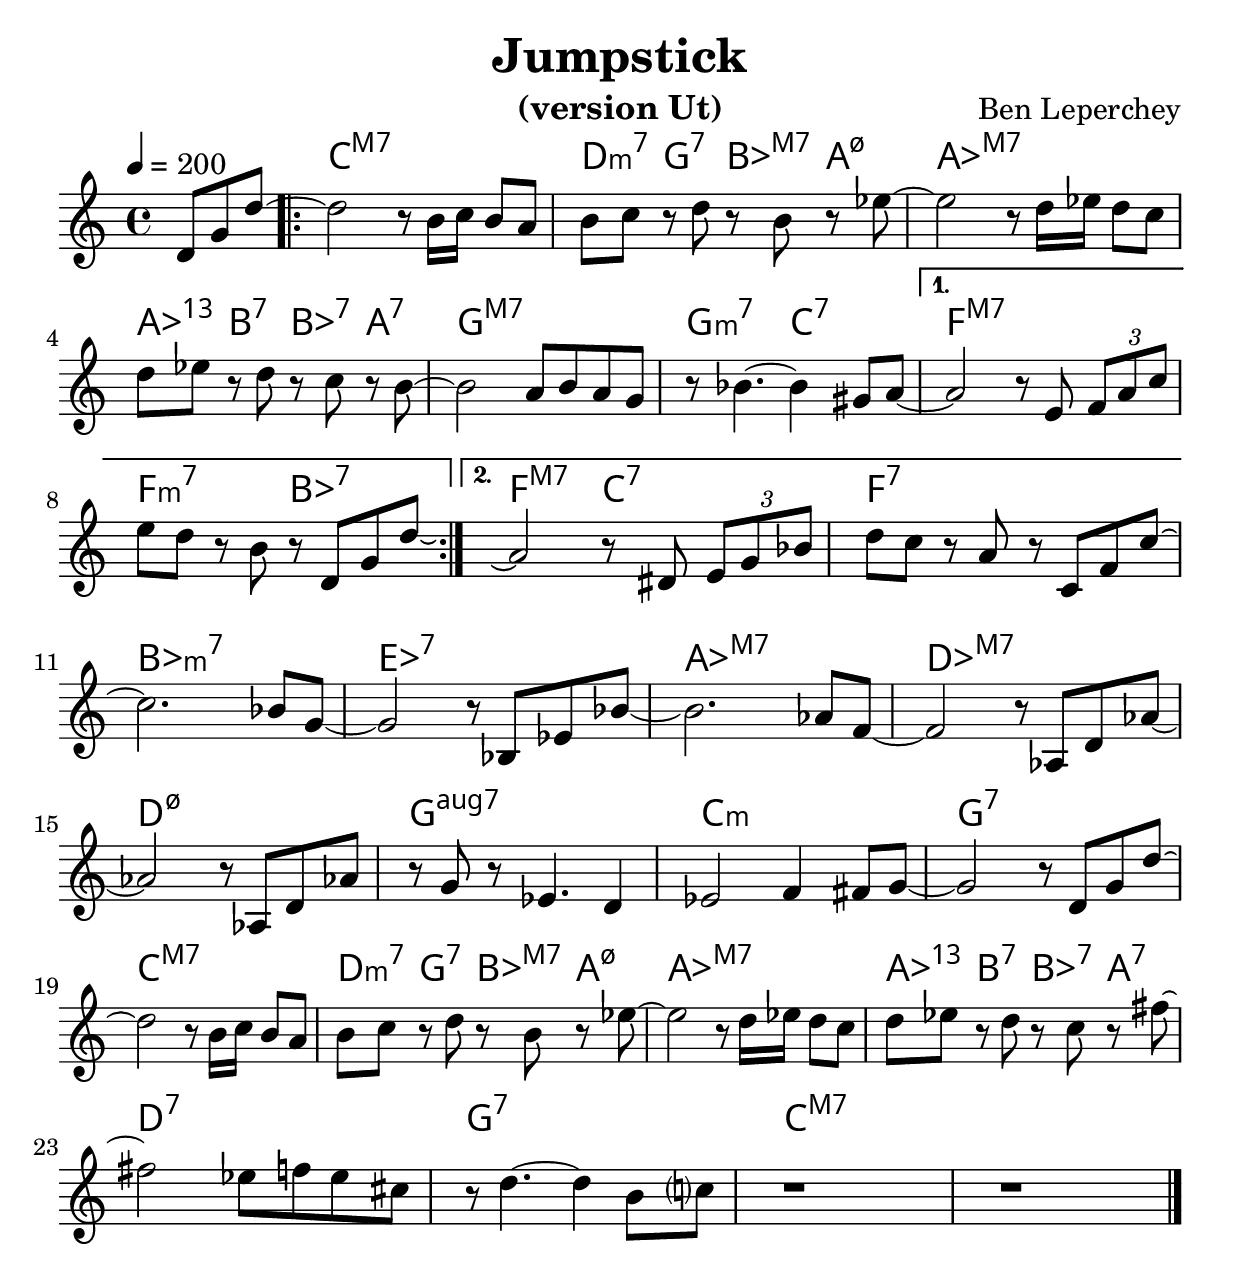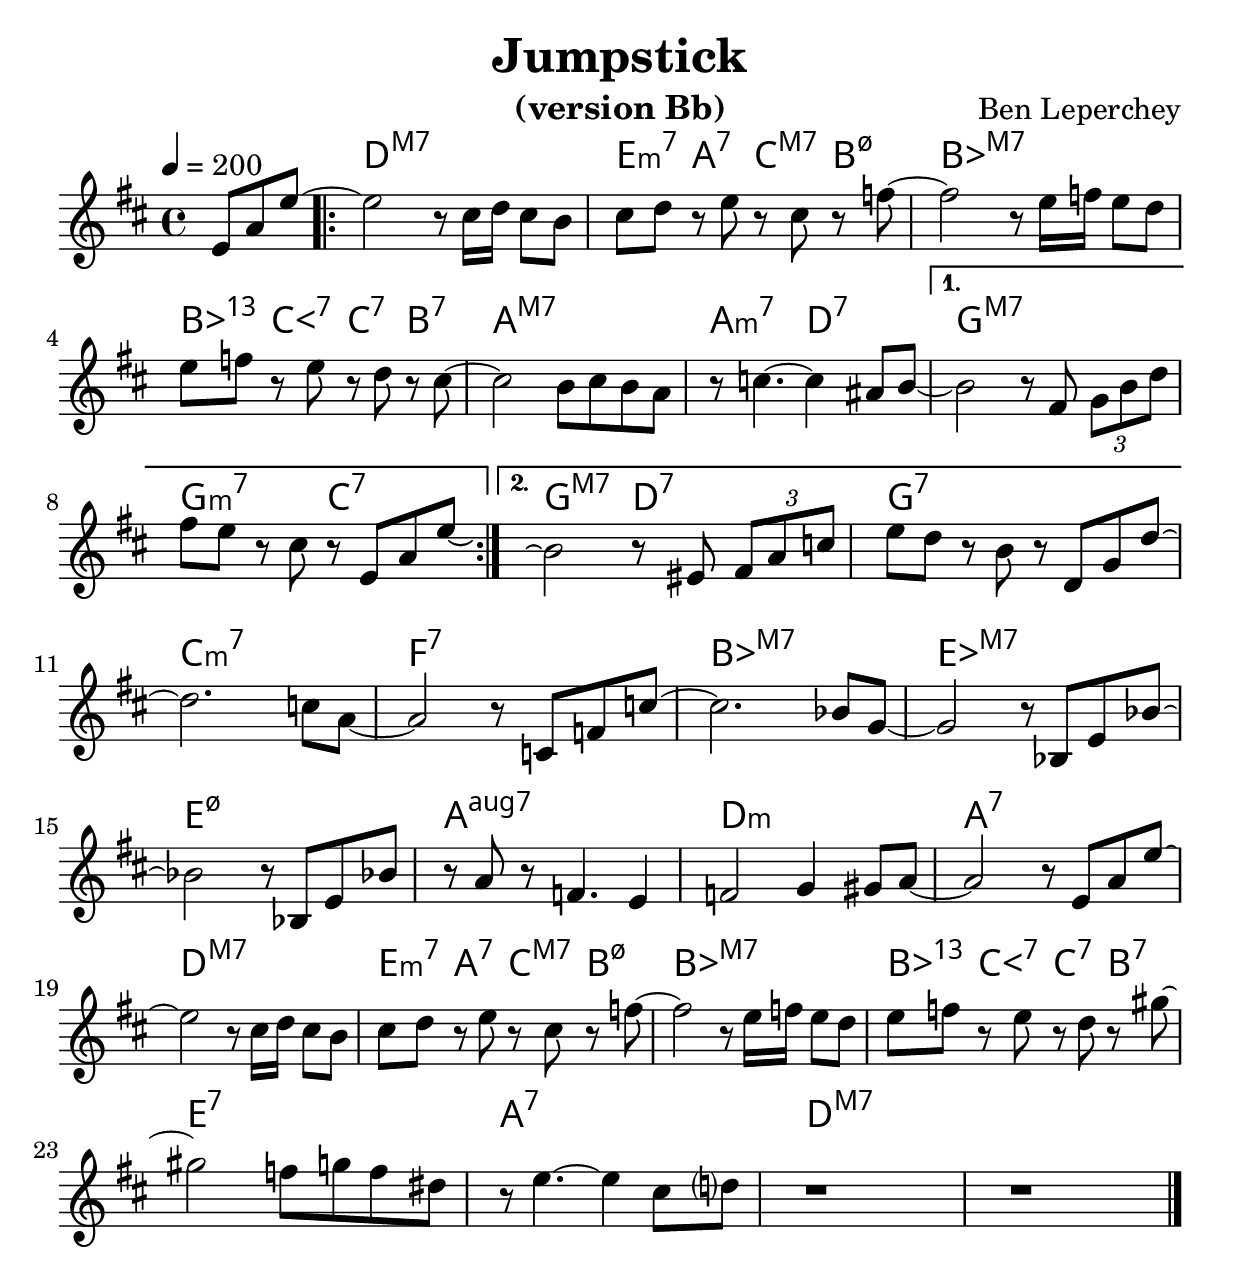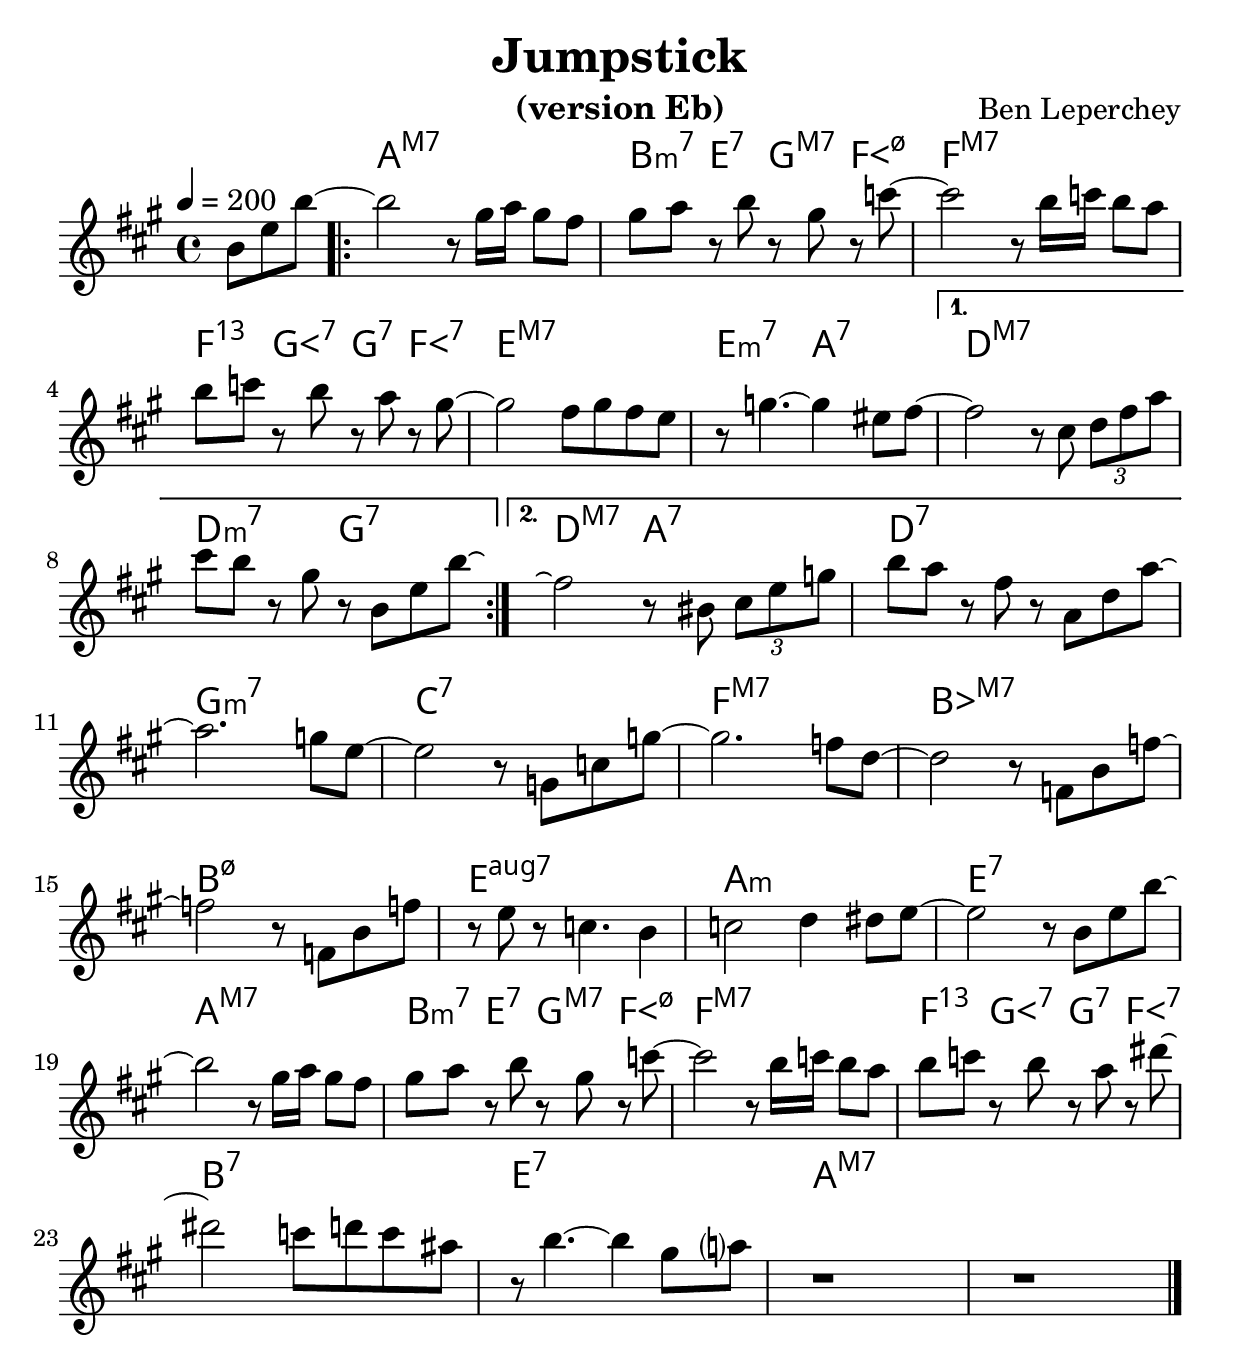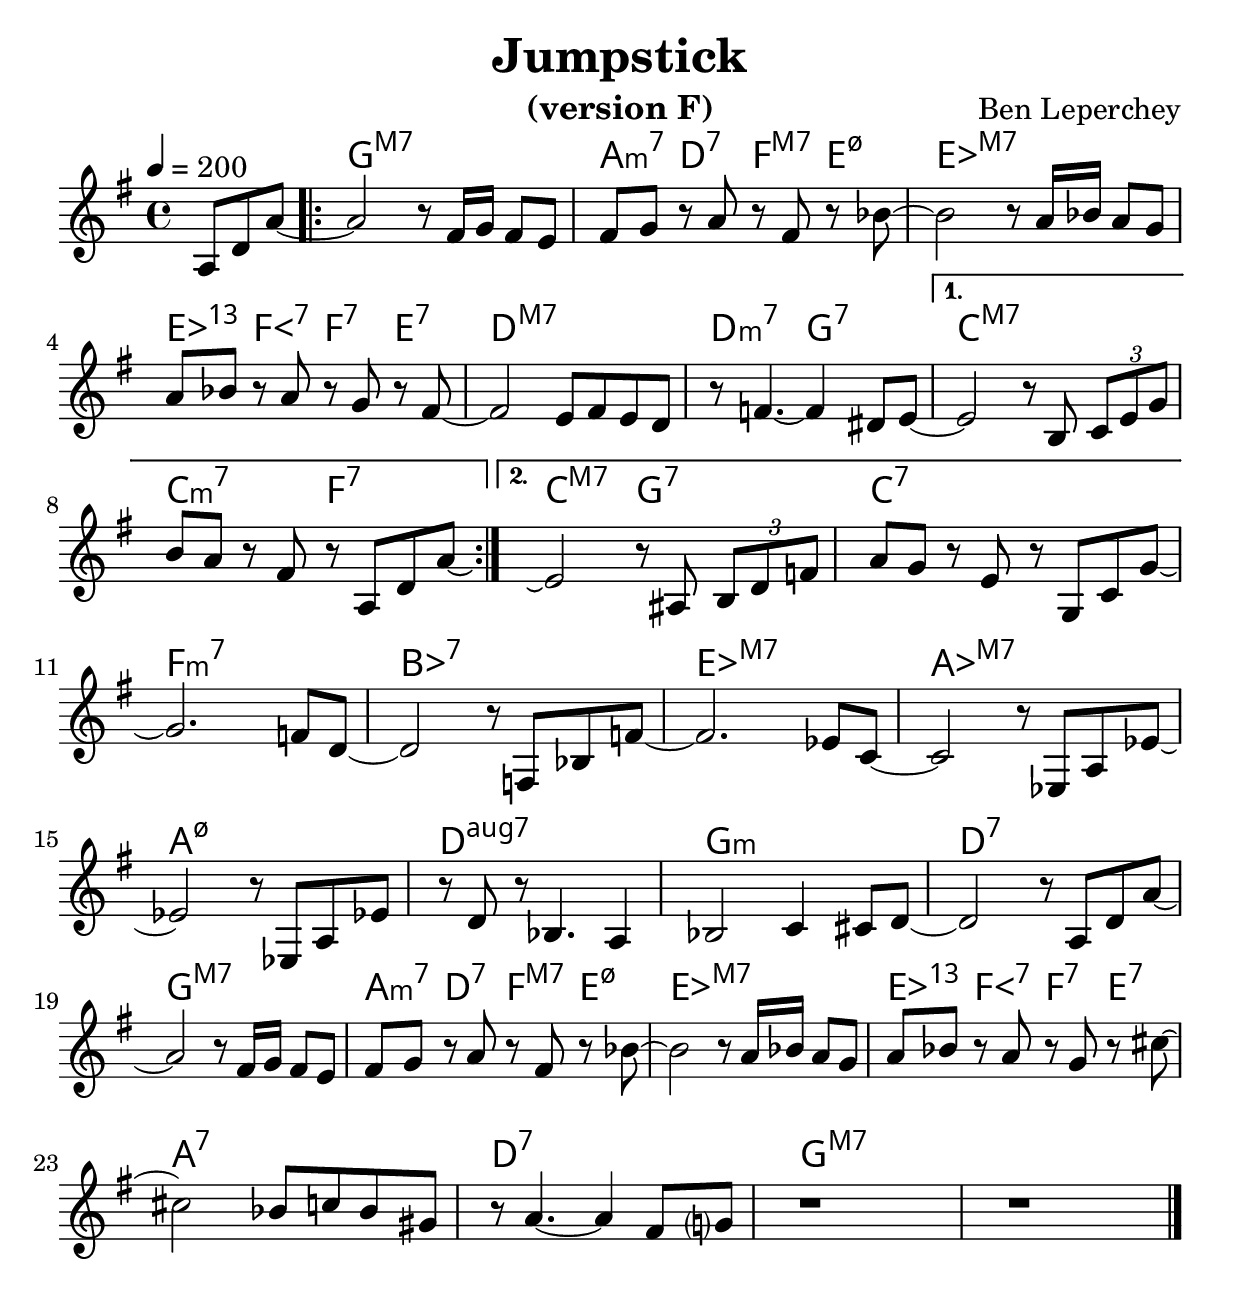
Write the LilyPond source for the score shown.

% Created on Mon Sep 20 15:23:38 CEST 2010
\version "2.22.0"

#(set-global-staff-size 26)
#(set-default-paper-size "a4")


\include "utils/AccordsJazzDefs.ly"

\paper { indent = 0\cm} 


\header {
	title = "Jumpstick" 
 	composer = "Ben Leperchey"
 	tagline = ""

}


accords = \chords {
  \partial 4. s4.
  \repeat volta 2 {
  c1:maj7 d4:m7 g:7 bes:maj7 a:m7.5- aes1:maj7 aes4:13 b:7 bes:7 a:7 g1:maj7 g2:m7 c:7
  }
  \alternative {{f1:maj7 f2:m7 bes:7}
                {f:maj7 c:7 f1:7}}
  \break
  bes:m7 es:7 aes:maj7 des:maj7
  d:m7.5- g:7.5+ c:m g:7 \break
  c1:maj7 d4:m7 g:7 bes:maj7 a:m7.5- aes1:maj7 aes4:13 b:7 bes:7 a:7 d1:7 g:7 c:maj7 s
}

theme = \new Staff {
	\time 4/4
	\tempo 4 = 200 
	\set Staff.midiInstrument = "trumpet"
	\key c \major
	\clef treble
	\accidentalStyle modern-cautionary
	\relative c' { 	
 % Type notes here 
\compressEmptyMeasures
\partial 4. d8 g d'~
\repeat volta 2 {
d2 r8 b16 c b8 a
b c r d r b r es~
es2 r8 d16 es d8 c
d8 es r d r c r b~
b2 a8 b a g
r bes4.~ bes4 gis8 a~
}
\alternative {
  {a2 r8 e \tuplet 3/2 {f a c} e d r b r d, g d'\laissezVibrer}
  {a2\repeatTie r8 dis, \tuplet 3/2 {e g bes} d c r a r c, f c'~}}
c2. bes8 g~ g2 r8 bes, es bes'~ bes2. aes8 f~ f2 r8 aes,  d aes'~ \break
aes2 r8 aes, d aes' r g r es4. d4 es2 f4 fis8 g~ g2 r8 d g d'~
d2 r8 b16 c b8 a
b c r d r b r es~
es2 r8 d16 es d8 c
d8 es r d r c r fis~
fis2 es8 f es cis r d4.~ d4 b8 c r1 r
\bar "|."
	}
}

\include "utils/books.ly"
